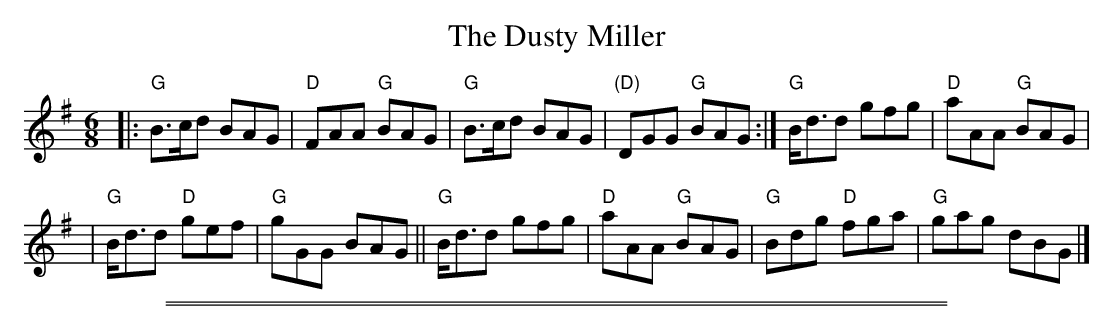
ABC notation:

X:1
T: The Dusty Miller
M: 6/8
L: 1/8
K: G
|:"G"B>cd    BAG | "D"FAA "G"BAG | "G"B>cd BAG | "(D)"DGG "G"BAG :| "G"B<dd   gfg | "D"aAA "G"BAG |
| "G"B<dd "D"gef | "G"gGG    BAG ||"G"B<dd gfg |  "D"aAA  "G"BAG  | "G"Bdg "D"fga | "G"gag    dBG |]
